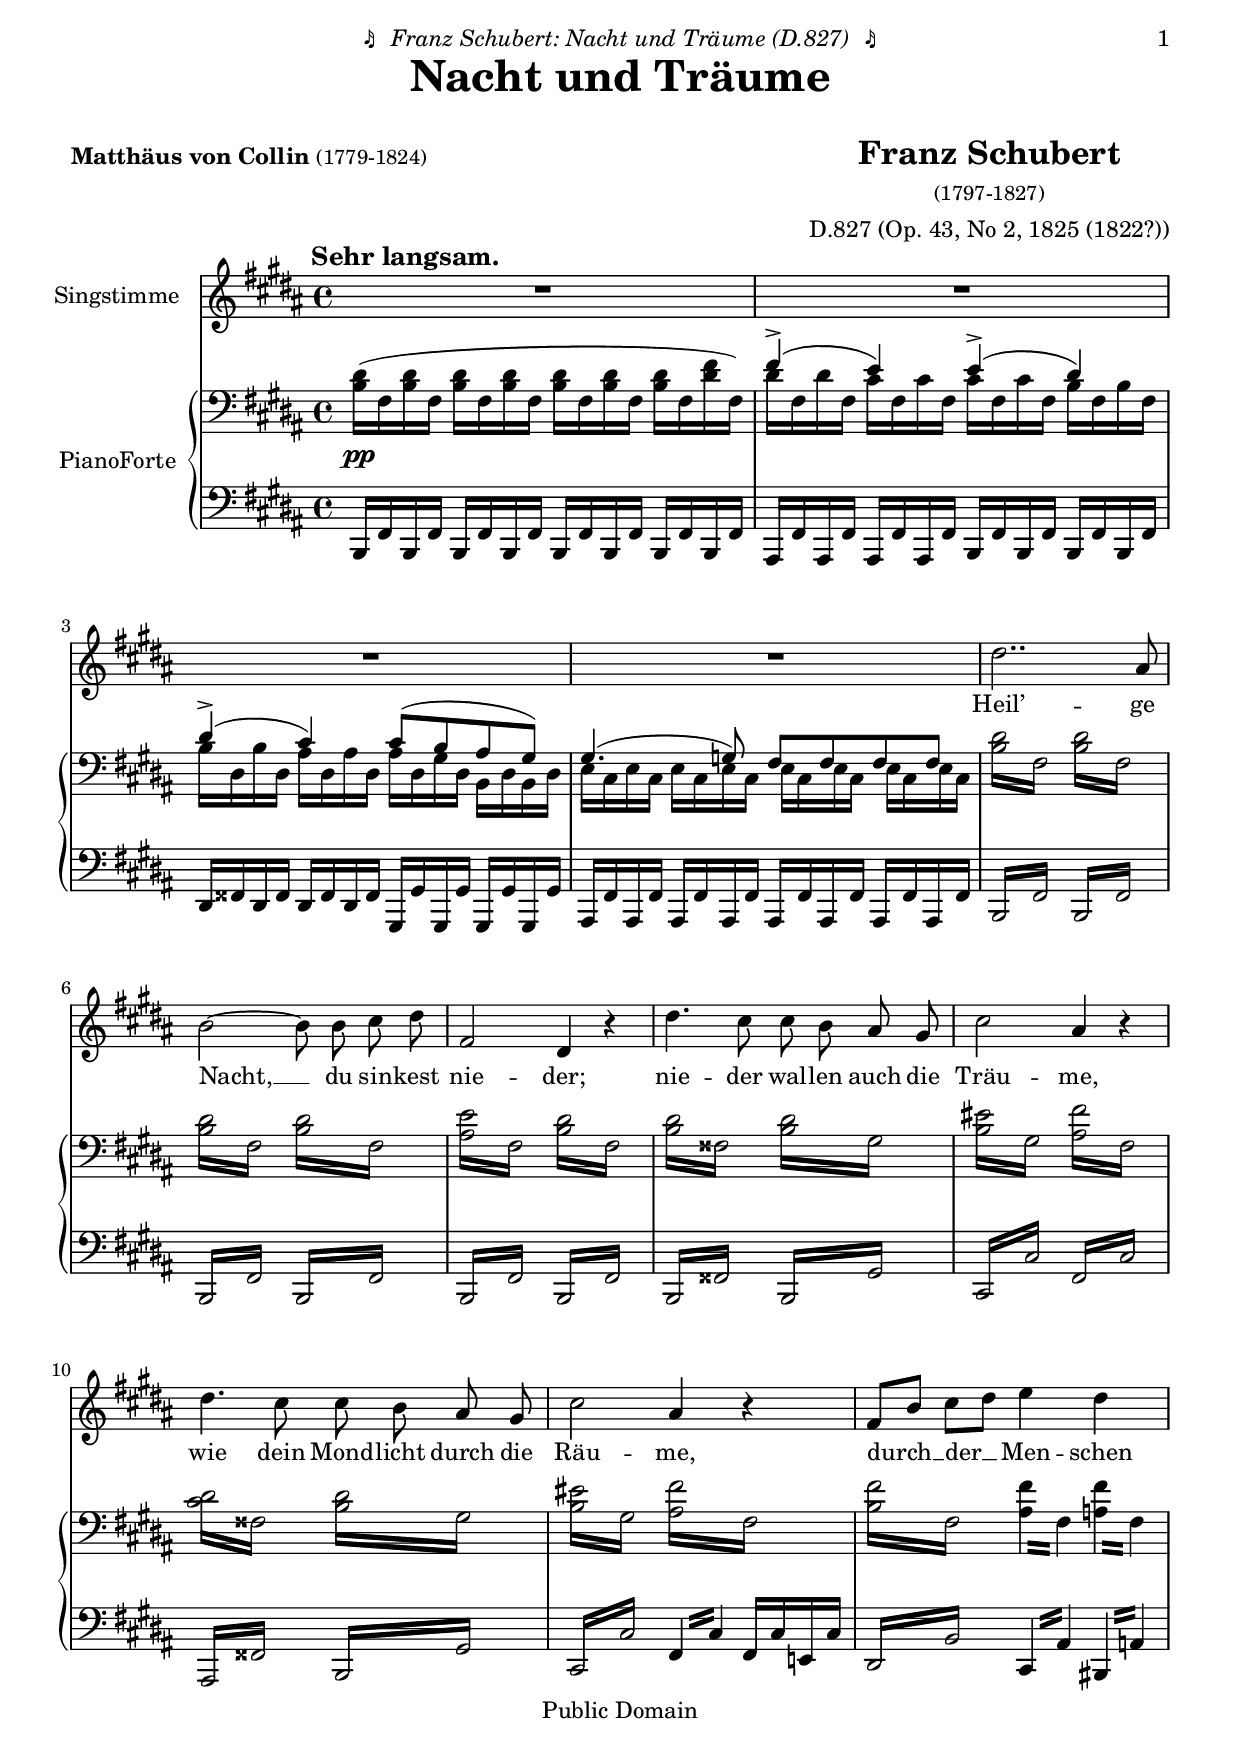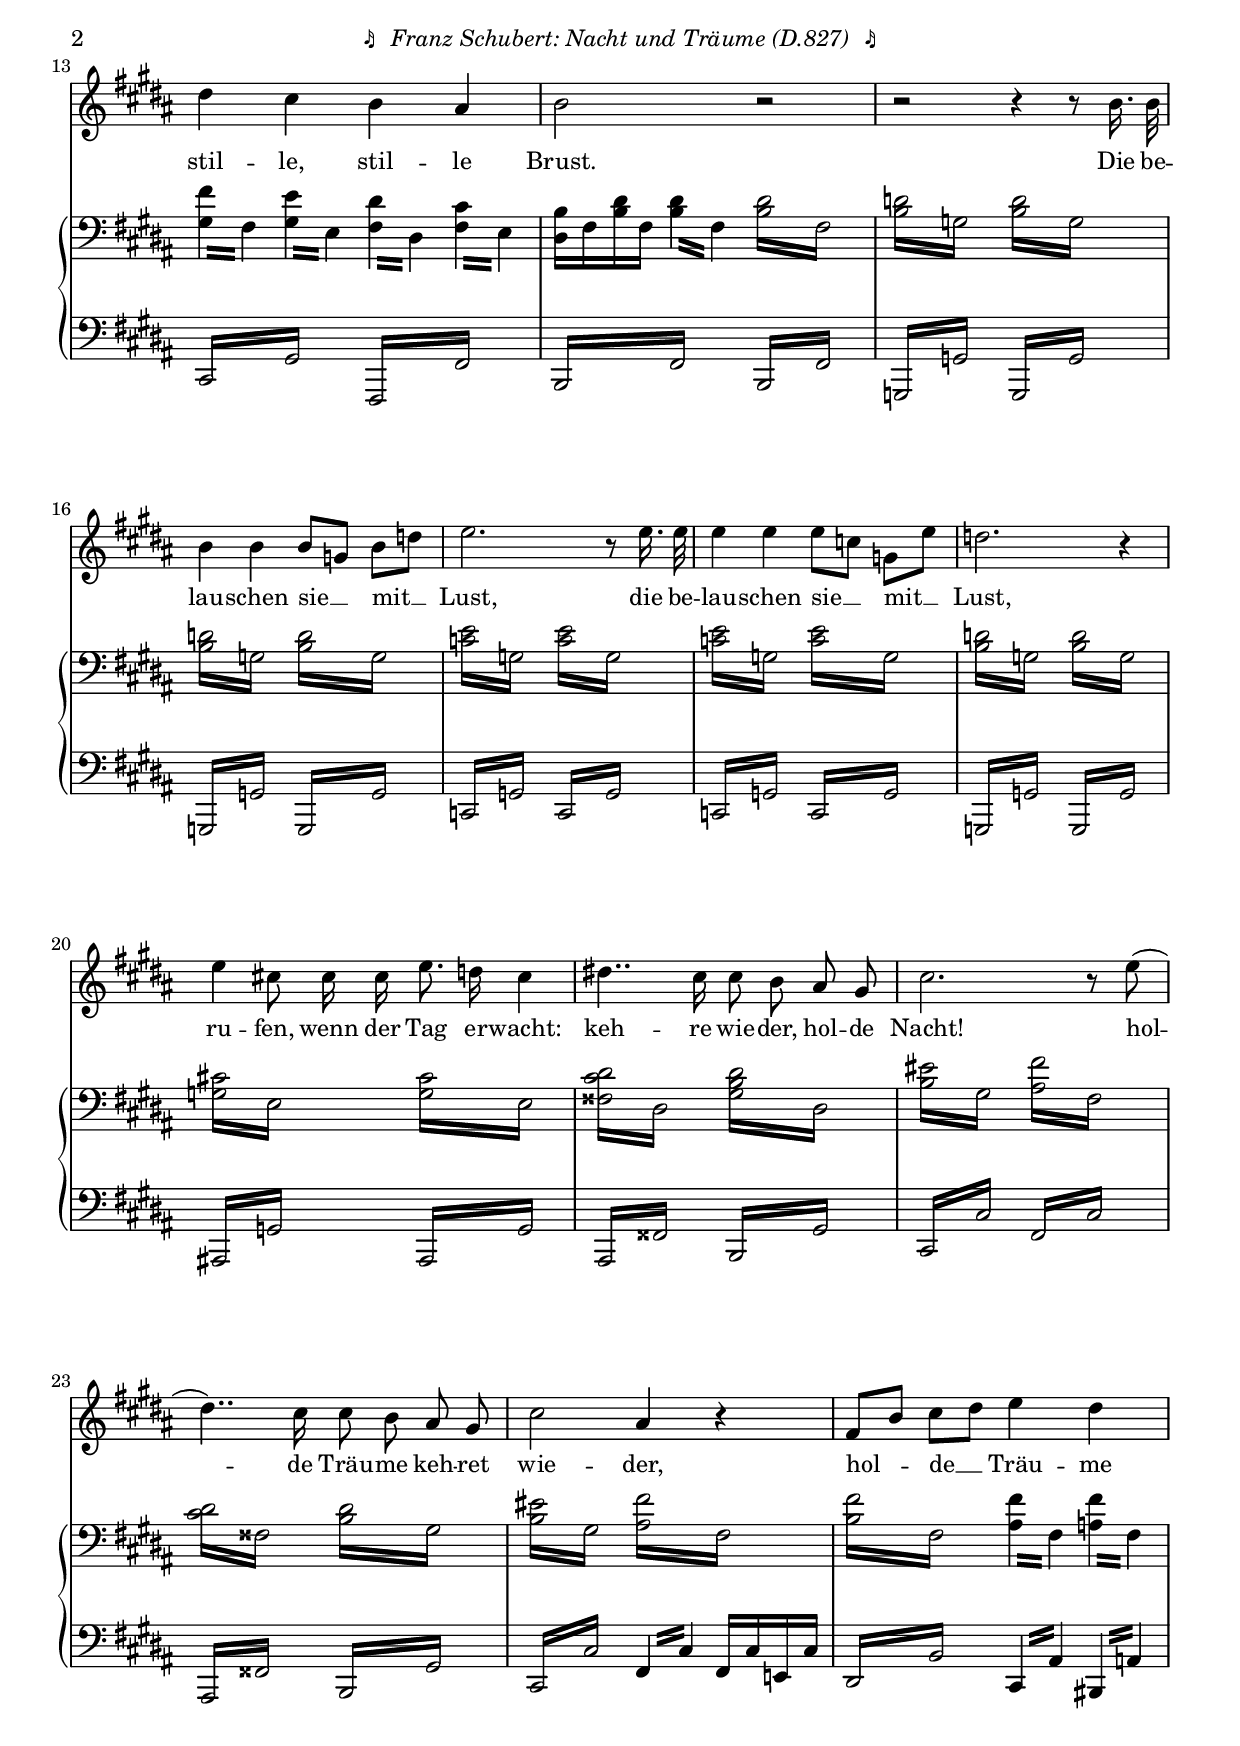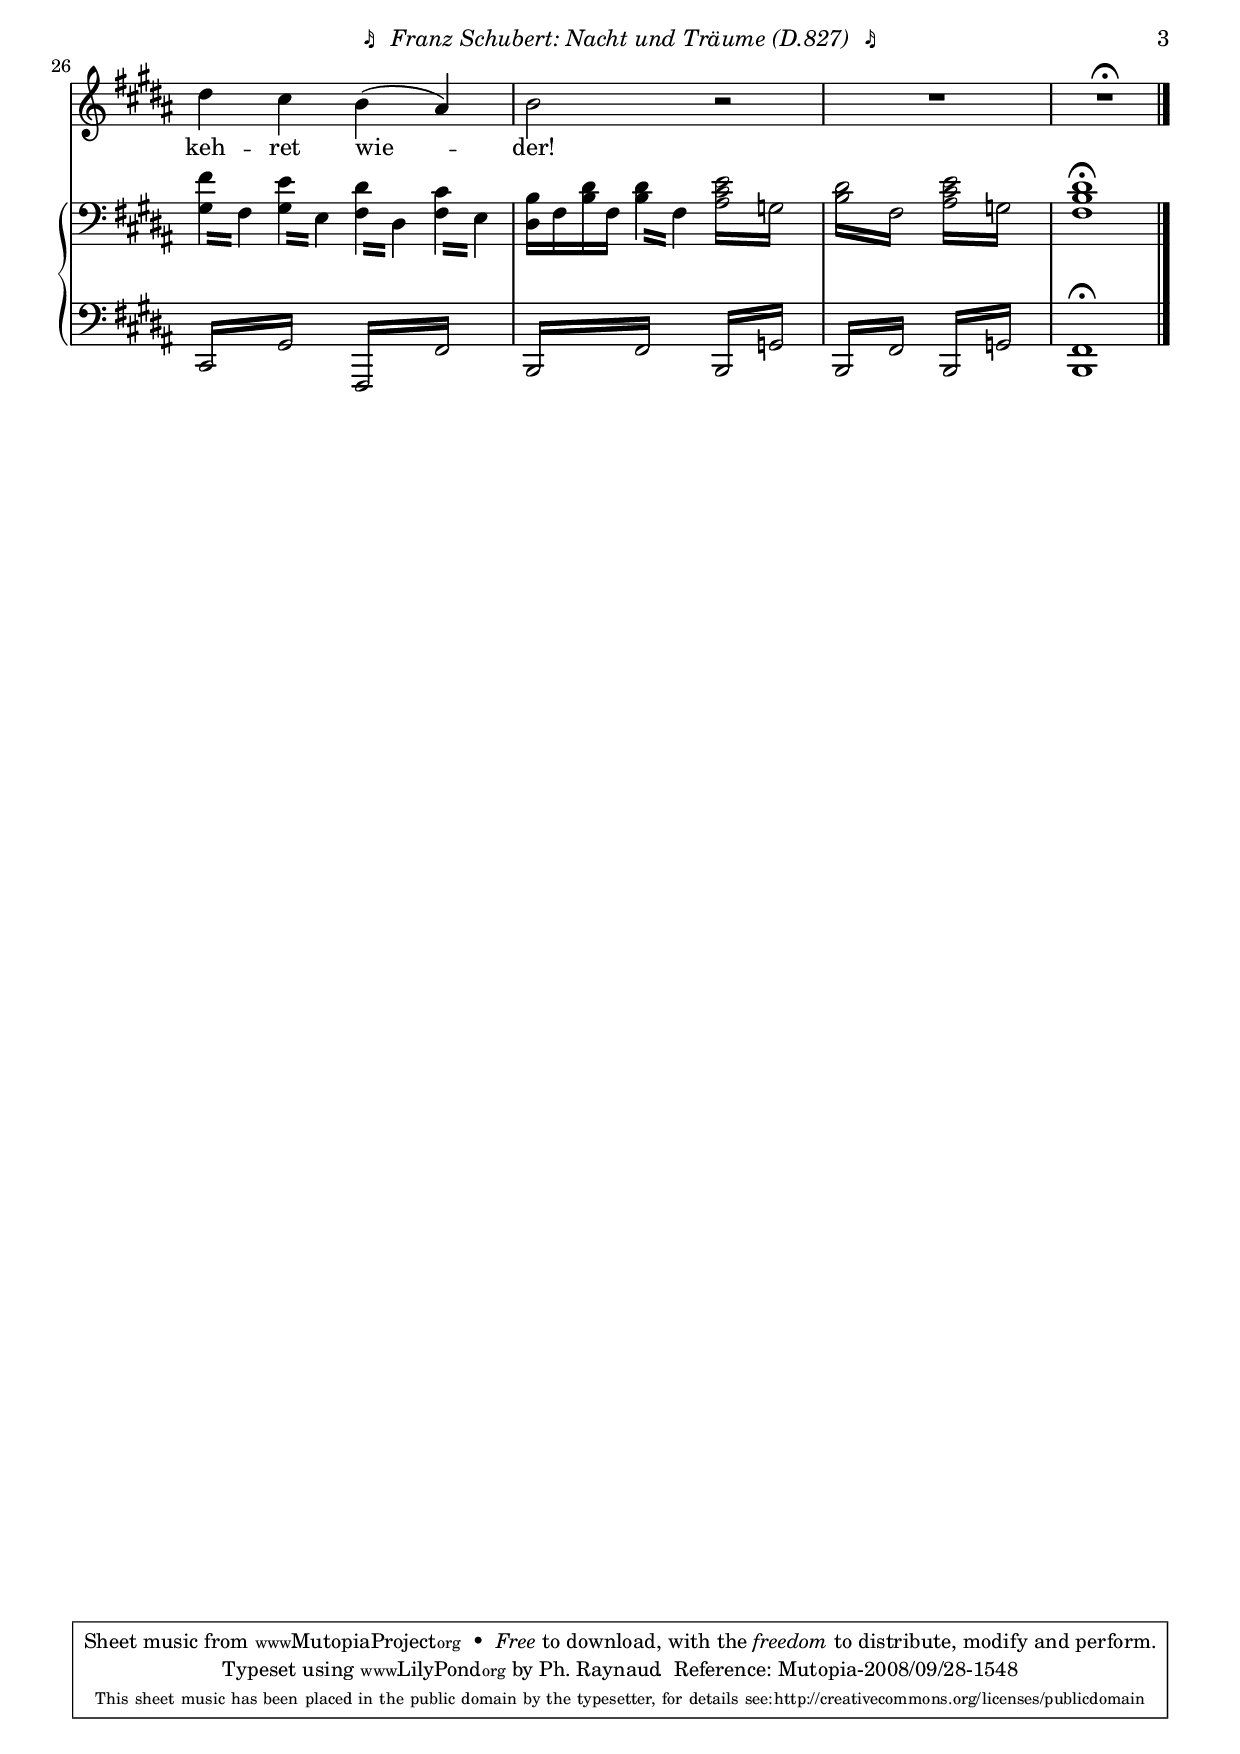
%%%%%%%%%%%%%%%%%%%%%%%%%%%%%%%%%%%%%%%%%%%%%%%%%%%%%%%%%%%%%%%%%%%%%%%%%%%%%%%%%%%%%%%%%%%%%%%%%%%%%%%%%%%%%%%%%%%%%%%%
%
%                                          FICHIER SchubertF-D827-NachtUndTraeume.ly
%
%%%%%%%%%%%%%%%%%%%%%%%%%%%%%%%%%%%%%%%%%%%%%%%%%%%%%%%%%%%%%%%%%%%%%%%%%%%%%%%%%%%%%%%%%%%%%%%%%%%%%%%%%%%%%%%%%%%%%%%%
%
%                  FRANZ SCHUBERT: Gesang "Nacht und Träume", für eine Singstimme mit Klavierbegleitung
%                                           AVEC SORTIES PARTITION ET MIDI SEPAREES
%                                                  
%%%%%%%%%%%%%%%%%%%%%%%%%%%%%%%%%%%%%%%%%%%%%%%%%%%%%%%%%%%%%%%%%%%%%%%%%%%%%%%%%%%%%%%%%%%%%%%%%%%%%%%%%%%%%%%%%%%%%%%%

\version "2.11.57"
\include "italiano.ly"

\paper {
%#(set-paper-size "a4")
%#(set-paper-size "letter")

line-width = 186\mm
#(define left-margin (/ (- paper-width  (* 186 mm)) 2))
 indent = 22\mm
 oddHeaderMarkup  = \markup \fill-line {
  " " { \italic "♫  Franz Schubert: Nacht und Träume (D.827)  ♫" }  \fromproperty #'page:page-number-string }
 evenHeaderMarkup =  \markup \fill-line {
  \fromproperty #'page:page-number-string { \italic "♫  Franz Schubert: Nacht und Träume (D.827)  ♫" } " " }
#(ly:set-option 'point-and-click #f)
}

\header {
 title = \markup { \fontsize #1.5 "Nacht und Träume" }
 subsubtitle = " "
 poet = \markup { \bold "Matthäus von Collin" \small "(1779-1824)" }
 composer = \markup \center-column { \fontsize #3 \bold "Franz Schubert" \small "(1797-1827)" "D.827 (Op. 43, No 2, 1825 (1822?))" }
% MUTOPIA
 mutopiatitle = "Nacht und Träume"
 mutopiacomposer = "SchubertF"
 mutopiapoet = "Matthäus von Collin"
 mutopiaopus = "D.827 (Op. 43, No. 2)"
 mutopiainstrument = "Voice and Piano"
 date = "1825"
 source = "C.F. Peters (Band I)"
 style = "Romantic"
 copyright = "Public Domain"
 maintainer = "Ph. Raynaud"
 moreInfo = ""
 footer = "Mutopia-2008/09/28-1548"
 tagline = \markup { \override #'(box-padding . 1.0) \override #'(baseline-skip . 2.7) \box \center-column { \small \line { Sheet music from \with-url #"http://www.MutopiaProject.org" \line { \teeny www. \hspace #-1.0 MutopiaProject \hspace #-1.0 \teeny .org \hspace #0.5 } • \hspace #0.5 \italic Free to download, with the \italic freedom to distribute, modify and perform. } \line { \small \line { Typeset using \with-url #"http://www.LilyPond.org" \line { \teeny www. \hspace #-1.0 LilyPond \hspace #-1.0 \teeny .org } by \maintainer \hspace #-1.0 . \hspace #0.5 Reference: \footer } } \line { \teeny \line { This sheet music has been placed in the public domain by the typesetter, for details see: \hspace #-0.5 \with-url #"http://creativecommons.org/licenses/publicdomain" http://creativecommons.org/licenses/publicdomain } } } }
}

%%%%%%%%%%%%%%%%%%%%%%%%%%%%%%%%%%%%%%%%%%%%%%%%%%%%%%%%%%%%%%%%%%%%%%%%%%%%%%%%%%%%%%%%%%%%%%%%%%%%%%%%%%%%%%%%%%%%%%%%
%
%                                           STRUCTURE GENERALE DU FICHIER
%
%  Les sorties Partition et Midi sont dissociées (le volume de la sortie Midi a été affiné).
%
%  -  IDENTIFICATEURS DE FONCTIONS
%  A. POÈME
%  B. CHANT: B1: Notes B2: dynamiques
%  C. PIANO: C1: Notes PIANO HAUT  C2: Notes PIANO BAS  C3: Dynamiques partition  C4: Dynamiques midi
%  D. SORTIE PARTITION
%  E. SORTIE MIDI
%
%%%%%%%%%%%%%%%%%%%%%%%%%%%%%%%%%%%%%%%%%%%%%%%%%%%%%%%%%%%%%%%%%%%%%%%%%%%%%%%%%%%%%%%%%%%%%%%%%%%%%%%%%%%%%%%%%%%%%%%%

%%%%%%%%%%%%%%%%%%%%%%%%%%%%%%%%%%%%%%%%%%%%%%%%%%%%%%%%%%%%%%%%%%%%%%%%%%%%%%%%%%%%%%%%%%%%%%%%%%%%%%%%%%%%%%%%%%%%%%%%
%                                           IDENTIFICATEURS DE FONCTIONS
%%%%%%%%%%%%%%%%%%%%%%%%%%%%%%%%%%%%%%%%%%%%%%%%%%%%%%%%%%%%%%%%%%%%%%%%%%%%%%%%%%%%%%%%%%%%%%%%%%%%%%%%%%%%%%%%%%%%%%%%

%----- TEMPI
TEMPOBASE = \tempo 8=50
%----- TONALITÉS ET MESURES
KEYTIME = { \key si \major  \time 4/4 }
%----- MOUVEMENT
MOVEMENT = \markup { \bold \large { \hspace #-4 "Sehr langsam." } }
%----- INSTRUMENTS
ICHANT = {
 \set Staff.midiInstrument = "church organ"
 \set Staff.midiMinimumVolume = #0
 \set Staff.midiMaximumVolume = #1
}
IPIANOHAUTI = {
 \set Staff.midiInstrument = "acoustic guitar (nylon)"
 \set Staff.midiMinimumVolume = #0
 \set Staff.midiMaximumVolume = #1
}
IPIANOHAUTII = {
 \set Staff.midiInstrument = "acoustic guitar (nylon)"
 \set Staff.midiMinimumVolume = #0
 \set Staff.midiMaximumVolume = #0.7
}
IPIANOBAS = {
 \set Staff.midiInstrument = "acoustic guitar (nylon)"
 \set Staff.midiMinimumVolume = #0
 \set Staff.midiMaximumVolume = #0.7
}
%----- DEPLACER UNE DYNAMIQUE
DYNEXO =
 #(define-music-function (parser location beg-end) (pair?)
 #{ \once \override DynamicText #'extra-offset = #$beg-end #})


%%%%%%%%%%%%%%%%%%%%%%%%%%%%%%%%%%%%%%%%%%%%%%%%%%%%%%%%%%%%%%%%%%%%%%%%%%%%%%%%%%%%%%%%%%%%%%%%%%%%%%%%%%%%%%%%%%%%%%%%
%                                           A. POEME
%%%%%%%%%%%%%%%%%%%%%%%%%%%%%%%%%%%%%%%%%%%%%%%%%%%%%%%%%%%%%%%%%%%%%%%%%%%%%%%%%%%%%%%%%%%%%%%%%%%%%%%%%%%%%%%%%%%%%%%%

poeme = \lyricmode {
\set fontSize = #-.5

%--- 5
Heil’ -- ge Nacht, __ du sin -- kest nie -- der;
nie -- der wal -- len auch die Träu -- me,
wie dein Mond -- licht durch die Räu -- me,
durch __ der __ Men -- schen stil -- le, stil -- le Brust.

%--- 15
Die be -- lau -- schen sie __ mit __ Lust,
die be -- lau -- schen sie __ mit __ Lust,
ru -- fen, wenn der Tag er -- wacht:
keh -- re wie -- der, hol -- de Nacht!
hol -- de Träu -- me keh -- ret  wie -- der,
hol -- de __ Träu -- me keh -- ret  wie -- der!
}


%%%%%%%%%%%%%%%%%%%%%%%%%%%%%%%%%%%%%%%%%%%%%%%%%%%%%%%%%%%%%%%%%%%%%%%%%%%%%%%%%%%%%%%%%%%%%%%%%%%%%%%%%%%%%%%%%%%%%%%%
%                                           B1. CHANT : NOTES
%%%%%%%%%%%%%%%%%%%%%%%%%%%%%%%%%%%%%%%%%%%%%%%%%%%%%%%%%%%%%%%%%%%%%%%%%%%%%%%%%%%%%%%%%%%%%%%%%%%%%%%%%%%%%%%%%%%%%%%%

chant = \relative do'' {
%--- 1
R1*4
%--- 5
red2.. lad8
si2 ~ si8 si dod red
%--- 7
fad,2 red4 r
red'4. dod8 dod si lad sold
dod2 lad4 r
%--- 10
red4. dod8 dod si lad sold
dod2 lad4 r
fad8[ si] dod[ red] mi4 red
%--- 13
red4 dod si lad
si2 r2
r2 r4 r8 si16. si32
%--- 16
si4 si si8[ sol] si[ re]
mi2. r8 mi16. mi32
mi4 mi  mi8[ do] sol[ mi']
%--- 19
re2. r4
mi4 dod!8 dod16 dod mi8. re16 dod4
red!4.. dod16 dod8 si lad sold
%--- 22
dod2. r8 mi(
red4..) dod16 dod8 si lad sold
%--- 24
dod2 lad4 r
fad8[ si] dod[ red] mi4 red
red4 dod si( lad)
%--- 27
si2 r2
R1
R1^\fermataMarkup
\bar "|."
}


%%%%%%%%%%%%%%%%%%%% RÉSUMÉ PARTITION
notePartChant = {
 \clef treble
 \KEYTIME
 \set autoBeaming = ##f
 s1*0 ^\MOVEMENT
 \set Staff.instrumentName = "Singstimme "
 \chant
}

%%%%%%%%%%%%%%%%%%%% RÉSUMÉ MIDI
noteMidiChant = {
 \clef treble
 \KEYTIME
 \ICHANT
 \chant
}

%%%%%%%%%%%%%%%%%%%%%%%%%%%%%%%%%%%%%%%%%%%%%%%%%%%%%%%%%%%%%%%%%%%%%%%%%%%%%%%%%%%%%%%%%%%%%%%%%%%%%%%%%%%%%%%%%%%%%%%%
%                                           B2. CHANT : DYNAMIQUES
%%%%%%%%%%%%%%%%%%%%%%%%%%%%%%%%%%%%%%%%%%%%%%%%%%%%%%%%%%%%%%%%%%%%%%%%%%%%%%%%%%%%%%%%%%%%%%%%%%%%%%%%%%%%%%%%%%%%%%%%

dynMidiChant = {
%--- 1
\TEMPOBASE s1\pp
s1*28
}


%%%%%%%%%%%%%%%%%%%%%%%%%%%%%%%%%%%%%%%%%%%%%%%%%%%%%%%%%%%%%%%%%%%%%%%%%%%%%%%%%%%%%%%%%%%%%%%%%%%%%%%%%%%%%%%%%%%%%%%%
%                                           C1. PIANO HAUT : NOTES
%%%%%%%%%%%%%%%%%%%%%%%%%%%%%%%%%%%%%%%%%%%%%%%%%%%%%%%%%%%%%%%%%%%%%%%%%%%%%%%%%%%%%%%%%%%%%%%%%%%%%%%%%%%%%%%%%%%%%%%%

%%%%%%%%%%%%%%%%%%%% VOIX II
pianoHautII = \context Staff \relative do' \new Voice { \voiceTwo
%--- 1
<si red>16^([ fad <si red> fad] <si red>[ fad <si red> fad]  <si red>[ fad <si red> fad] <si red>[ fad <red' fad> fad,])
red'[ fad, red' fad,]         dod'[ fad, dod' fad,]        dod'[ fad, dod' fad,]       si[ fad si fad] 
si[ red, si' red,]            lad'[ red, lad' red,]        lad'[ red, sold red]        si[ red si red]
%--- 4
mi[ dod mi dod] mi[ dod mi dod] mi[ dod mi dod] mi[ dod mi dod] 
\repeat tremolo 4 { <si' red> fad } \repeat tremolo 4 { <si red> fad } 
\repeat tremolo 4 { <si red> fad } \repeat tremolo 4 { <si red> fad } 
%--- 7
\repeat tremolo 4 { <lad mi'> fad } \repeat tremolo 4 { <si red> fad } 
\repeat tremolo 4 { <si red> fadd } \repeat tremolo 4 { <si red> sold } 
\repeat tremolo 4 { <si mid> sold } \repeat tremolo 4 { <lad fad'> fad } 
%--- 10
\repeat tremolo 4 { <dod' red> fadd, } \repeat tremolo 4 { <si red> sold } 
\repeat tremolo 4 { <si mid> sold }    \repeat tremolo 4 { <lad fad'> fad } 
\repeat tremolo 4 { <si fad'> fad }    \repeat tremolo 2 { <lad fad'> fad }  \repeat tremolo 2 { <la fad'> fad } 
%--- 13
\repeat tremolo 2 { <sold fad'> fad } \repeat tremolo 2 { <sold mi'> mi }
 \repeat tremolo 2 { <fad red'> red } \repeat tremolo 2 { <fad dod'> mi } 
<red si'>[ fad <si red> fad]          \repeat tremolo 2 { <si red> fad } \repeat tremolo 4 { <si red> fad }
\repeat tremolo 4 { <si re> sol }     \repeat tremolo 4 { <si re> sol } 
%--- 16
\repeat tremolo 4 { <si re> sol }  \repeat tremolo 4 { <si re> sol } 
\repeat tremolo 4 { <do mi> sol }  \repeat tremolo 4 { <do mi> sol } 
\repeat tremolo 4 { <do mi> sol }  \repeat tremolo 4 { <do mi> sol } 
%--- 19
\repeat tremolo 4 { <si re> sol }         \repeat tremolo 4 { <si re> sol } 
\repeat tremolo 4 { <sol dod!> mi }       \repeat tremolo 4 { <sol dod> mi } 
\repeat tremolo 4 { <fadd dod' red> red } \repeat tremolo 4 { <sold si red> red } 
%--- 22
\repeat tremolo 4 { <si' mid> sold }   \repeat tremolo 4 { <lad fad'> fad } 
\repeat tremolo 4 { <dod' red> fadd, } \repeat tremolo 4 { <si red> sold } 
%--- 24
\repeat tremolo 4 { <si mid> sold }   \repeat tremolo 4 { <lad fad'> fad } 
\repeat tremolo 4 { <si fad'> fad }   \repeat tremolo 2 { <lad fad'> fad } \repeat tremolo 2 { <la fad'> fad } 
\repeat tremolo 2 { <sold fad'> fad } \repeat tremolo 2 { <sold mi'> mi }
 \repeat tremolo 2 { <fad red'> red } \repeat tremolo 2 { <fad dod'> mi } 
%--- 27
<red si'>[ fad <si red> fad]       \repeat tremolo 2 { <si red> fad } \repeat tremolo 4 { <lad dod mi> sol }
\repeat tremolo 4 { <si red> fad } \repeat tremolo 4 { <lad dod mi> sol }
<fad si red>1^\fermata
}

%%%%%%%%%%%%%%%%%%%% VOIX I
pianoHautI = \context Staff \relative do' \new Voice { \voiceOne
%--- 1
s1
fad4^>( mi) mi^>( red)
red4^>( dod) dod8([ si lad sold])
%--- 4
sold4.( sol8) fad8[ fad fad fad]
s1*25
}


%%%%%%%%%%%%%%%%%%%% RÉSUMÉ PARTITION
notePartPianoHaut = {
 \clef bass
 \KEYTIME
 \set autoBeaming = ##f
 << \pianoHautII \pianoHautI >>
}

%%%%%%%%%%%%%%%%%%%% RÉSUMÉS MIDI
noteMidiPianoHautI = {
 \clef bass
 \KEYTIME
 \IPIANOHAUTI
 \unfoldRepeats { \pianoHautI }
}
noteMidiPianoHautII = {
 \clef bass
 \KEYTIME
 \IPIANOHAUTII
 \unfoldRepeats { \pianoHautII }
}


%%%%%%%%%%%%%%%%%%%%%%%%%%%%%%%%%%%%%%%%%%%%%%%%%%%%%%%%%%%%%%%%%%%%%%%%%%%%%%%%%%%%%%%%%%%%%%%%%%%%%%%%%%%%%%%%%%%%%%%%
%                                           C2. PIANO BAS : NOTES
%%%%%%%%%%%%%%%%%%%%%%%%%%%%%%%%%%%%%%%%%%%%%%%%%%%%%%%%%%%%%%%%%%%%%%%%%%%%%%%%%%%%%%%%%%%%%%%%%%%%%%%%%%%%%%%%%%%%%%%%

pianoBas = \relative do, {
%--- 1
si16[ fad' si, fad']  si,[ fad' si, fad']    si,[ fad' si, fad']       si,[ fad' si, fad'] 
lad,[ fad' lad, fad'] lad,[ fad' lad, fad']  si,[ fad' si, fad']       si,[ fad' si, fad'] 
red[ fadd red fadd]   red[ fadd red fadd]    sold,[ sold' sold, sold'] sold,[ sold' sold, sold']
%--- 4
lad,[ fad' lad, fad'] lad,[ fad' lad, fad'] lad,[ fad' lad, fad'] lad,[ fad' lad, fad'] 
\repeat tremolo 4 { si, fad' } \repeat tremolo 4 { si, fad' } 
\repeat tremolo 4 { si, fad' } \repeat tremolo 4 { si, fad' } 
%--- 7
\repeat tremolo 4 { si, fad' }  \repeat tremolo 4 { si, fad' } 
\repeat tremolo 4 { si, fadd' } \repeat tremolo 4 { si, sold' } 
\repeat tremolo 4 { dod, dod' } \repeat tremolo 4 { fad, dod' } 
%--- 10
\repeat tremolo 4 { lad, fadd' } \repeat tremolo 4 { si, sold' }  
\repeat tremolo 4 { dod, dod' }  \repeat tremolo 2 { fad, dod' } fad,[ dod' mi,! dod']
\repeat tremolo 4 { red, si' }   \repeat tremolo 2 { dod, lad' } \repeat tremolo 2 { sid, la' }
%--- 13
\repeat tremolo 4 { dod, sold' } \repeat tremolo 4 { fad, fad' } 
\repeat tremolo 4 { si, fad' }   \repeat tremolo 4 { si, fad' } 
\repeat tremolo 4 { sol, sol' }  \repeat tremolo 4 { sol, sol' } 
%--- 16
\repeat tremolo 4 { sol, sol' } \repeat tremolo 4 { sol, sol' } 
\repeat tremolo 4 { do, sol' }  \repeat tremolo 4 { do, sol' } 
\repeat tremolo 4 { do, sol' }  \repeat tremolo 4 { do, sol' } 
%--- 19
\repeat tremolo 4 { sol, sol' } \repeat tremolo 4 { sol, sol' } 
\repeat tremolo 4 { lad,! sol' } \repeat tremolo 4 { lad, sol' } 
\repeat tremolo 4 { lad, fadd' } \repeat tremolo 4 { si, sold' } 
%--- 22
\repeat tremolo 4 { dod, dod' }  \repeat tremolo 4 { fad, dod' }
\repeat tremolo 4 { lad, fadd' } \repeat tremolo 4 { si, sold' }
%--- 24
\repeat tremolo 4 { dod, dod' }  \repeat tremolo 2 { fad, dod' } fad,[ dod' mi,! dod']
\repeat tremolo 4 { red, si' }   \repeat tremolo 2 { dod, lad' } \repeat tremolo 2 { sid, la' }
\repeat tremolo 4 { dod, sold' } \repeat tremolo 4 { fad, fad' } 
%--- 27
\repeat tremolo 4 { si, fad' }   \repeat tremolo 4 { si, sol' } 
\repeat tremolo 4 { si, fad' }   \repeat tremolo 4 { si, sol' } 
<si, fad'>1-\fermata
}

%%%%%%%%%%%%%%%%%%%% RÉSUMÉ PARTITION
notePartPianoBas = {
 \clef bass
 \KEYTIME
 \set autoBeaming = ##f
 \pianoBas
}

%%%%%%%%%%%%%%%%%%%% RÉSUMÉ MIDI
noteMidiPianoBas = {
 \clef bass
 \KEYTIME
 \IPIANOBAS
 \unfoldRepeats { \pianoBas }
}


%%%%%%%%%%%%%%%%%%%%%%%%%%%%%%%%%%%%%%%%%%%%%%%%%%%%%%%%%%%%%%%%%%%%%%%%%%%%%%%%%%%%%%%%%%%%%%%%%%%%%%%%%%%%%%%%%%%%%%%%
%                                           C3. PIANO : DYNAMIQUES POUR LA PARTITION
%%%%%%%%%%%%%%%%%%%%%%%%%%%%%%%%%%%%%%%%%%%%%%%%%%%%%%%%%%%%%%%%%%%%%%%%%%%%%%%%%%%%%%%%%%%%%%%%%%%%%%%%%%%%%%%%%%%%%%%%

dynPartPiano = { \dynamicDown
%--- 1
\DYNEXO #'(0 . -1) s1\pp
s1*28
}

%%%%%%%%%%%%%%%%%%%%%%%%%%%%%%%%%%%%%%%%%%%%%%%%%%%%%%%%%%%%%%%%%%%%%%%%%%%%%%%%%%%%%%%%%%%%%%%%%%%%%%%%%%%%%%%%%%%%%%%%
%                                           C4. : PIANO DYNAMIQUES POUR LE MIDI
%%%%%%%%%%%%%%%%%%%%%%%%%%%%%%%%%%%%%%%%%%%%%%%%%%%%%%%%%%%%%%%%%%%%%%%%%%%%%%%%%%%%%%%%%%%%%%%%%%%%%%%%%%%%%%%%%%%%%%%%

dynMidiPianoHaut = {
%--- 1
s1\pp\sustainOn
s1*25
s2 s2\decr
s1
s1\!\pppp
}
dynMidiPianoBas = {
%--- 1
s1\pp
s1*25
s2 s2\decr
s1
s1\!\pppp
}

%%%%%%%%%%%%%%%%%%%%%%%%%%%%%%%%%%%%%%%%%%%%%%%%%%%%%%%%%%%%%%%%%%%%%%%%%%%%%%%%%%%%%%%%%%%%%%%%%%%%%%%%%%%%%%%%%%%%%%%%
%                                           D. SORTIE PARTITION SEULE
%%%%%%%%%%%%%%%%%%%%%%%%%%%%%%%%%%%%%%%%%%%%%%%%%%%%%%%%%%%%%%%%%%%%%%%%%%%%%%%%%%%%%%%%%%%%%%%%%%%%%%%%%%%%%%%%%%%%%%%%

%{ --------------------
-------------------- %}

\score {
 <<
  \new Voice = "chant"  << \notePartChant >>
  \new Lyrics \lyricsto "chant" \poeme

  \new PianoStaff <<
   \set PianoStaff.instrumentName = "PianoForte "
   \new Staff = "pianoUp"    << \notePartPianoHaut \dynPartPiano >>
   \new Staff = "pianoDown"  << \notePartPianoBas >>
  >>
 >>

 \layout { }
}



%%%%%%%%%%%%%%%%%%%%%%%%%%%%%%%%%%%%%%%%%%%%%%%%%%%%%%%%%%%%%%%%%%%%%%%%%%%%%%%%%%%%%%%%%%%%%%%%%%%%%%%%%%%%%%%%%%%%%%%%
%                                           E. SORTIE MIDI SEULE
%%%%%%%%%%%%%%%%%%%%%%%%%%%%%%%%%%%%%%%%%%%%%%%%%%%%%%%%%%%%%%%%%%%%%%%%%%%%%%%%%%%%%%%%%%%%%%%%%%%%%%%%%%%%%%%%%%%%%%%%
%%%%%%%%%%%%%%%%%%%% SILENCE AVANT MIDI (IL Y A PARFOIS UN CRAQUEMENT À L'OUVERTURE D'UN FICHIER MIDI)
SILENCE = { \partial 2 s2 }

\score {
 <<
  \new Staff = "chant"      { \SILENCE << \noteMidiChant       \dynMidiChant >> }
  \new Staff = "pianoUpI"   { \SILENCE << \noteMidiPianoHautI  \dynMidiPianoHaut >> }
  \new Staff = "pianoUp"    { \SILENCE << \noteMidiPianoHautII \dynMidiPianoHaut >> }
  \new Staff = "pianoDown"  { \SILENCE << \noteMidiPianoBas    \dynMidiPianoBas >> }
 >>
 \midi { }
}

%%%%%%%%%%%%%%%%%%%%%%%%%%%%%%%%%%%%%%%%%%%%%%%%%%%%%%%%%%%%%%%%%%%%%%%%%%%%%%%%%%%%%%%%%%%%%%%%%%%%%%%%%%%%%%%%%%%%%%%%
%                                         FIN DU FICHIER SchubertF-D827-NachtUndTraeume.ly
%%%%%%%%%%%%%%%%%%%%%%%%%%%%%%%%%%%%%%%%%%%%%%%%%%%%%%%%%%%%%%%%%%%%%%%%%%%%%%%%%%%%%%%%%%%%%%%%%%%%%%%%%%%%%%%%%%%%%%%%
